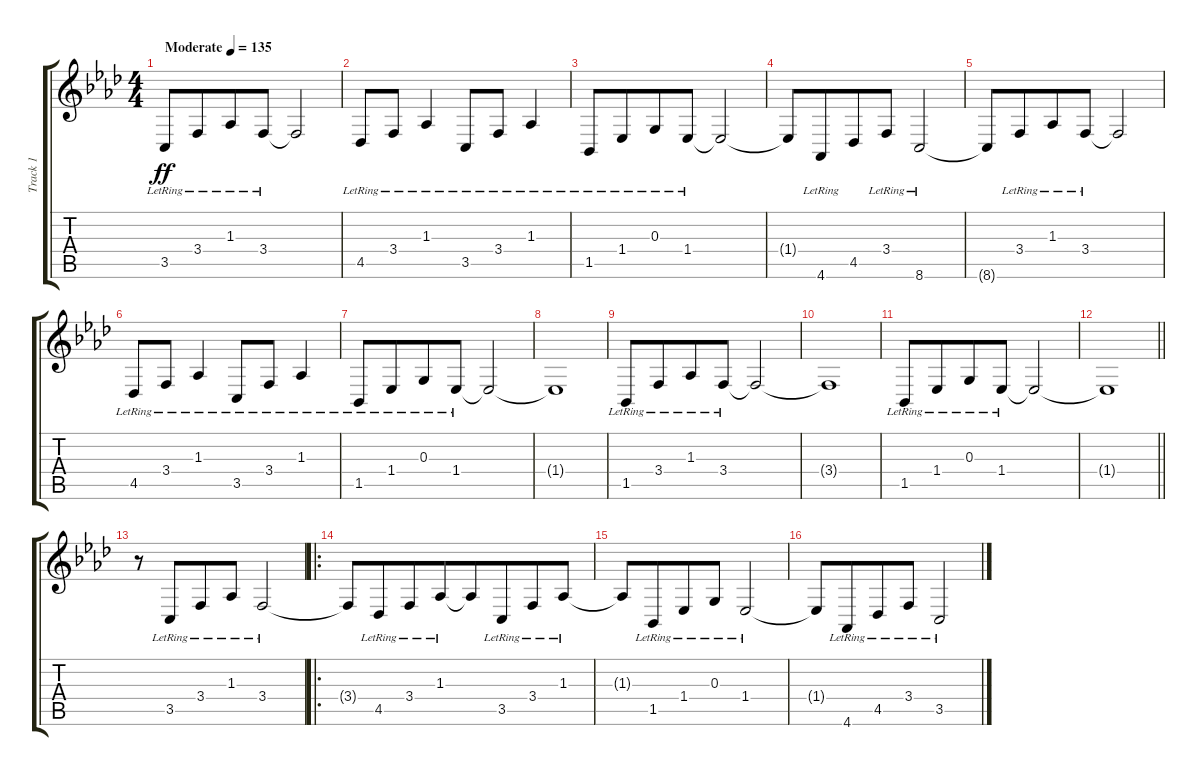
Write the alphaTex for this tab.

\track ("Track 1" "Track 1") {instrument acousticgrandpiano}
\staff {score tabs}
\tuning (E4 B3 G3 D3 A2 E2) {hide}
\ts (4 4)
\tempo (135 "Moderate")
\clef g2
\ks ab
3.5{lr}.8{dy ff instrument acousticgrandpiano} 3.4{lr}.8{beam merge} 1.3{lr}.8 3.4{lr}.8 3.4{t}.2 |
4.5{lr}.8 3.4{lr}.8 1.3{lr}.4 3.5{lr}.8 3.4{lr}.8 1.3{lr}.4 |
1.5{lr}.8 1.4{lr}.8{beam merge} 0.3{lr}.8 1.4{lr}.8 1.4{t}.2 |
1.4{t}.8 4.6{lr}.8{beam merge} 4.5.8 3.4{lr}.8 8.6{lr}.2 |
8.6{t}.8{beam merge} 3.4{lr}.8{beam merge} 1.3{lr}.8{beam merge} 3.4{lr}.8 3.4{t}.2 |
4.5{lr}.8 3.4{lr}.8 1.3{lr}.4 3.5{lr}.8 3.4{lr}.8 1.3{lr}.4 |
1.5{lr}.8 1.4{lr}.8{beam merge} 0.3{lr}.8 1.4{lr}.8 1.4{t}.2 |
1.4{t}.1 |
1.5{lr}.8 3.4{lr}.8{beam merge} 1.3{lr}.8 3.4{lr}.8 3.4{t}.2 |
3.4{t}.1 |
1.5{lr}.8 1.4{lr}.8{beam merge} 0.3{lr}.8 1.4{lr}.8 1.4{t}.2 |
\barLineRight lightlight
1.4{t}.1 |
r.8 3.5{lr}.8{beam merge} 3.4{lr}.8 1.3{lr}.8 3.4{lr}.2 |
\ro
3.4{t}.8 4.5{lr}.8{beam merge} 3.4{lr}.8 1.3{lr}.8{beam merge} 1.3{t}.8 3.5{lr}.8{beam merge} 3.4{lr}.8 1.3{lr}.8 |
1.3{t}.8 1.5{lr}.8{beam merge} 1.4{lr}.8 0.3{lr}.8 1.4{lr}.2 |
1.4{t}.8 4.6{lr}.8{beam merge} 4.5{lr}.8 3.4{lr}.8 3.5{lr}.2
